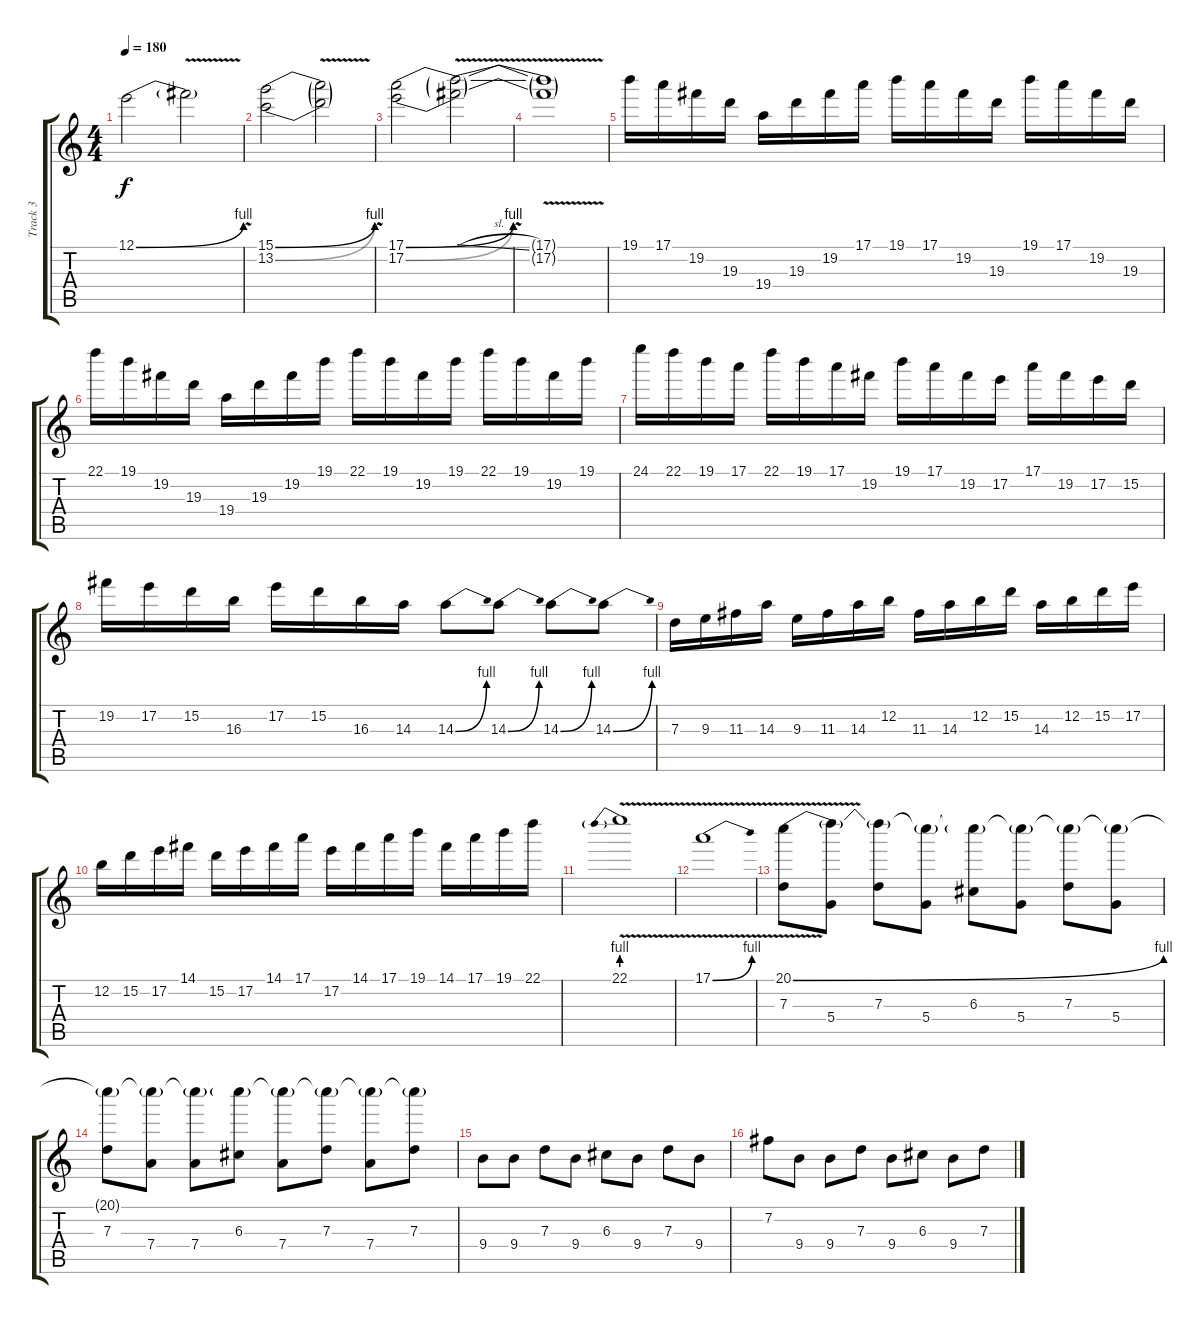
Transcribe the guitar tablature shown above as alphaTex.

\track ("Track 3" "Track 3") {instrument distortionguitar}
\staff {score tabs}
\tuning (E4 B3 G3 D3 A2 E2) {hide}
\ts (4 4)
\tempo 180
\clef g2
\ks c
12.1{be (bend 0 0 60 4)}.2{dy f} 12.1{v t}.2 |
(15.1{be (bend 0 0 60 4)} 13.2{be (bend 0 0 60 4)}).2 (15.1{v t} 13.2{v t}).2 |
(17.1{be (bend 0 0 60 4)} 17.2{be (bend 0 0 60 4)}).2 (17.1{v sl t} 17.2{v t}).2 |
(17.1{t} 17.2{t}).1 |
19.1.16 17.1.16 19.2.16 19.3.16 19.4.16 19.3.16 19.2.16 17.1.16 19.1.16 17.1.16 19.2.16 19.3.16 19.1.16 17.1.16 19.2.16 19.3.16 |
22.1.16 19.1.16 19.2.16 19.3.16 19.4.16 19.3.16 19.2.16 19.1.16 22.1.16 19.1.16 19.2.16 19.1.16 22.1.16 19.1.16 19.2.16 19.1.16 |
24.1.16 22.1.16 19.1.16 17.1.16 22.1.16 19.1.16 17.1.16 19.2.16 19.1.16 17.1.16 19.2.16 17.2.16 17.1.16 19.2.16 17.2.16 15.2.16 |
19.2.16 17.2.16 15.2.16 16.3.16 17.2.16 15.2.16 16.3.16 14.3.16 14.3{be (bend 0 0 60 4)}.8 14.3{be (bend 0 0 60 4)}.8 14.3{be (bend 0 0 60 4)}.8 14.3{be (bend 0 0 60 4)}.8 |
7.3.16 9.3.16 11.3.16 14.3.16 9.3.16 11.3.16 14.3.16 12.2.16 11.3.16 14.3.16 12.2.16 15.2.16 14.3.16 12.2.16 15.2.16 17.2.16 |
12.2.16 15.2.16 17.2.16 14.1.16 15.2.16 17.2.16 14.1.16 17.1.16 17.2.16 14.1.16 17.1.16 19.1.16 14.1.16 17.1.16 19.1.16 22.1.16 |
22.1{be (prebend 0 4 60 4) v}.1 |
17.1{be (bend 0 0 60 4) v}.1 |
(20.1{be (bend 0 0 60 4) v} 7.3).8{volume 13 balance 8} (20.1{t} 5.4).8 (20.1{t} 7.3).8 (20.1{t} 5.4).8 (20.1{t} 6.3).8 (20.1{t} 5.4).8 (20.1{t} 7.3).8 (20.1{t} 5.4).8 |
(20.1{t} 7.3).8 (20.1{t} 7.4).8 (20.1{t} 7.4).8 (20.1{t} 6.3).8 (20.1{t} 7.4).8 (20.1{t} 7.3).8 (20.1{t} 7.4).8 (20.1{t} 7.3).8 |
9.4.8 9.4.8 7.3.8 9.4.8 6.3.8 9.4.8 7.3.8 9.4.8 |
7.2.8 9.4.8 9.4.8 7.3.8 9.4.8 6.3.8 9.4.8 7.3.8
